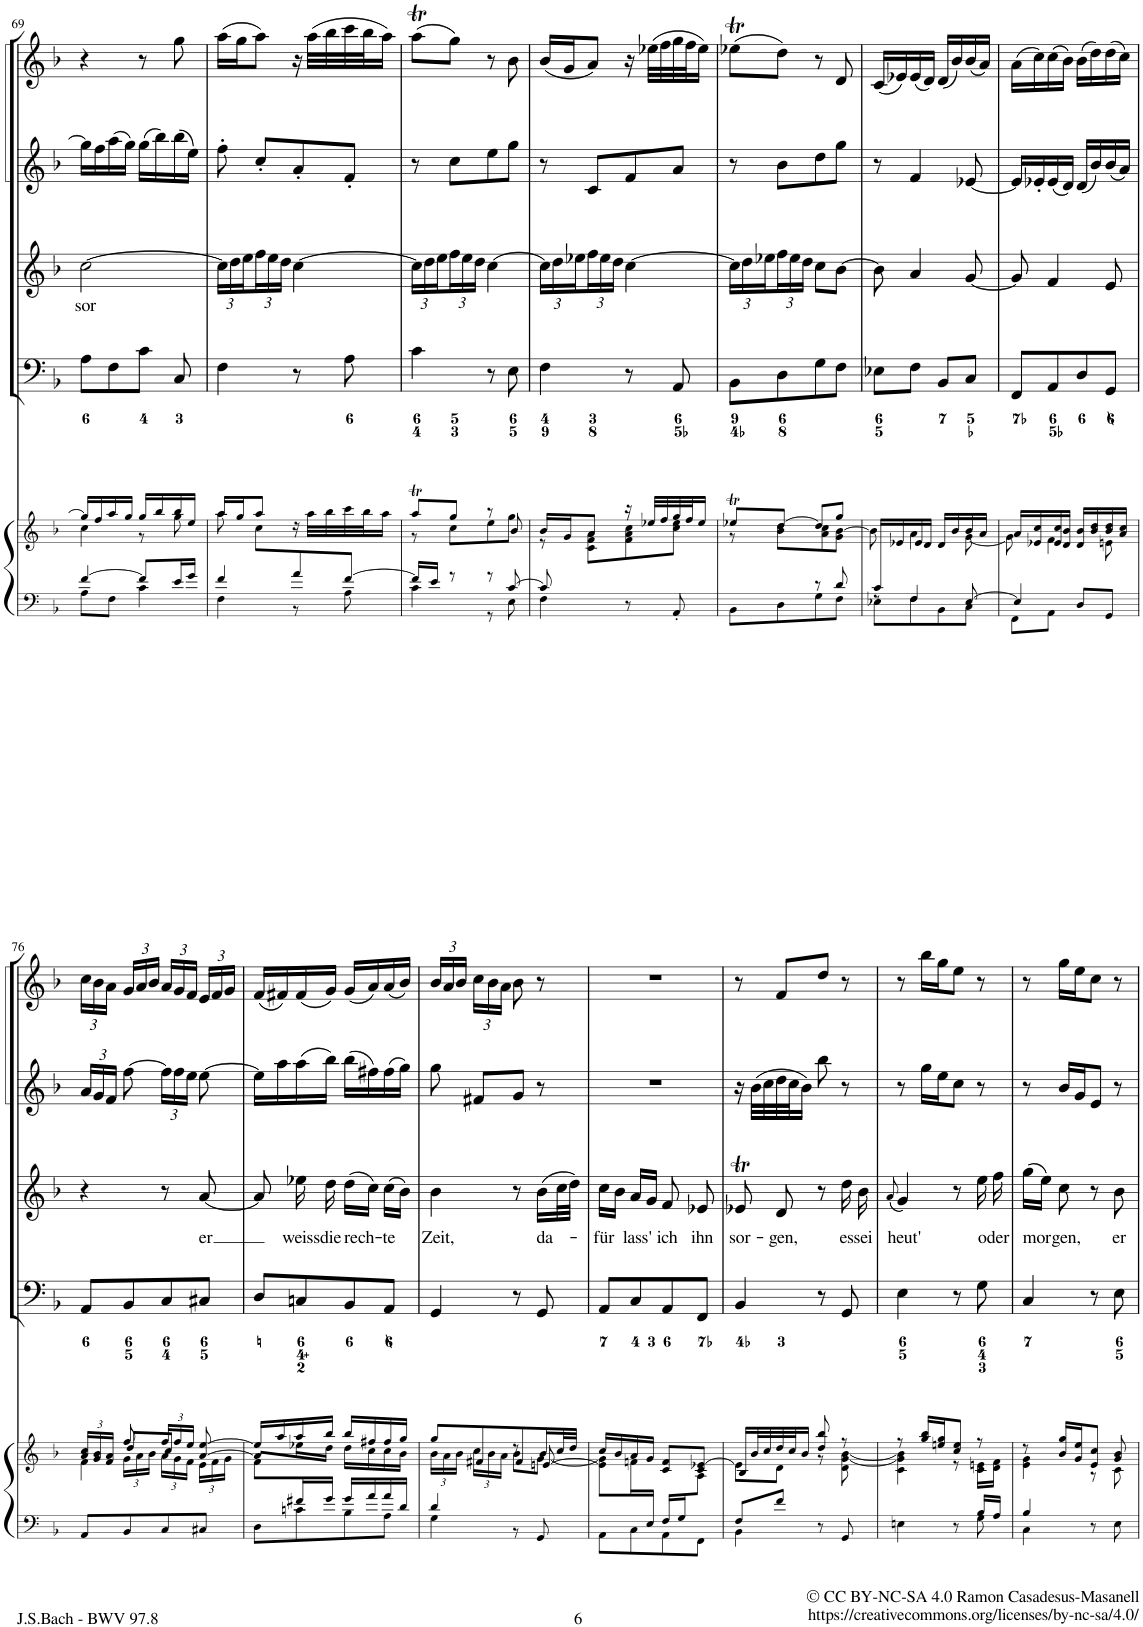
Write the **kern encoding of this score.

**kern	**kern	**kern	**kern	**text	**kern	**kern
*part5	*part5	*part4	*part3	*part3	*part2	*part1
*staff6	*staff5	*staff4	*staff3	*staff3	*staff2	*staff1
*I"Piano reduction	*	*I"Organo e Continuo	*I"Soprano	*	*I"Oboe II	*I"Oboe I
*I'Pno	*	*	*	*	*I'Ob	*I'Ob
!!LO:PB:g=z
*clefF4	*clefG2	*clefF4	*clefG2	*	*clefG2	*clefG2
*k[b-]	*k[b-]	*k[b-]	*k[b-]	*	*k[b-]	*k[b-]
*M2/4	*M2/4	*M2/4	*M2/4	*	*M2/4	*M2/4
=69	=69	=69	=69	=69	=69	=69
*^	*^	*	*	*	*	*
!	!	!	!	!	!	!LO:LY:b	!	!
[4f/	8A\L	16gg/LL]	4cc\	8A\L	[2cc\	sor	16gg\LL]	4r
.	.	16ff/	.	.	.	.	16ff\	.
.	8F\J	16aa/	.	8F\	.	.	(16aa\	.
.	.	16gg/JJ	.	.	.	.	16gg\JJ)	.
8f/L]	4c\	16gg/LL	8r	8c\J	.	.	(16gg\LL	8r
.	.	16bb-/	.	.	.	.	16bb-\)	.
16e/L	.	16bb-/	8gg\	8C/	.	.	(16bb-\	8gg\
16g/JJ	.	16ee/JJ	.	.	.	.	16ee\JJ)	.
=70	=70	=70	=70	=70	=70	=70	=70	=70
*	*^	*	*	*	*	*	*	*
*	*	*	*	*	*	*Xbrackettup	*	*	*
4ryy	4f/	4F\	16aa/LL	8aa\	4F\	24cc\LL]	.	8ff'\	(16aa\LL
.	.	.	.	.	.	24dd\	.	.	.
.	.	.	16gg/J	.	.	.	.	.	16gg\J
.	.	.	.	.	.	24ee\	.	.	.
.	.	.	8aa/J	8cc\L	.	24ff\	.	8cc'/L	8aa\J)
.	.	.	.	.	.	24ee\	.	.	.
.	.	.	.	.	.	24dd\JJ	.	.	.
8a/	4ryy	8r	16r	4ryy	8r	[4cc\	.	8a'/	16r
.	.	.	32aa\LLL	.	.	.	.	.	(32aa\LLL
.	.	.	32bb-\	.	.	.	.	.	32bb-\
[8f/J	.	8A\	32ccc\	.	8A\	.	.	8f'/J	32ccc\
.	.	.	32bb-\J	.	.	.	.	.	32bb-\J
.	.	.	16aa\JJ	.	.	.	.	.	16aa\JJ)
*	*v	*v	*	*	*	*	*	*	*
=71	=71	=71	=71	=71	=71	=71	=71	=71
16f/LL]	4c\	8aat/L	8r	4c\	24cc\LL]	.	8r	(8aat\L
.	.	.	.	.	24dd\	.	.	.
16e/JJ	.	.	.	.	.	.	.	.
.	.	.	.	.	24ee\	.	.	.
8r	.	8gg/J	8cc\L	.	24ff\	.	8cc\L	8gg\J)
.	.	.	.	.	24ee\	.	.	.
.	.	.	.	.	24dd\JJ	.	.	.
8r	8r	8r	8ee\	8r	[4cc\	.	8ee\	8r
[8c/	8E\	8b-/	8gg\J	8E\	.	.	8gg\J	8b-\
=72	=72	=72	=72	=72	=72	=72	=72	=72
8c/]	4F\	16b-/LL	8r	4F\	24cc\LL]	.	8r	(16b-/LL
.	.	.	.	.	24dd\	.	.	.
.	.	16g/J	.	.	.	.	.	16g/J
.	.	.	.	.	24ee-X\	.	.	.
8ryy	.	8a/J	8c\ 8f\ 8a\L	.	24ff\	.	8c/L	8a/J)
.	.	.	.	.	24ee-\	.	.	.
.	.	.	.	.	24dd\JJ	.	.	.
8r	8ryy	16r	8f\ 8a\ 8cc\	8r	[4cc\	.	8f/	16r
.	.	32ee-X/LLL	.	.	.	.	.	(32ee-X\LLL
.	.	32ff/	.	.	.	.	.	32ff\
8AA'</	8ryy	32gg/	8cc\ 8ee-\J	8AA/	.	.	8a/J	32gg\
.	.	32ff/J	.	.	.	.	.	32ff\J
.	.	16ee-/JJ	.	.	.	.	.	16ee-\JJ)
=73	=73	=73	=73	=73	=73	=73	=73	=73
4ryy	8BB-\L	8ee-XT/L	8r	8BB-\L	24cc\LL]	.	8r	(8ee-XT\L
.	.	.	.	.	24dd\	.	.	.
.	.	.	.	.	24ee-X\	.	.	.
.	8D\	[8dd/J	8b-\ 8dd\L	8D\	24ff\	.	8b-\L	8dd\J)
.	.	.	.	.	24ee-\	.	.	.
.	.	.	.	.	24dd\JJ	.	.	.
8r	8G\	8dd/L]	8a\ 8cc\	8G\	8cc\L	.	8dd\	8r
8d/	8F\J	8gg/J	8g\ [>8b-\J	8F\J	[8b-\J	.	8gg\J	8d/
=74	=74	=74	=74	=74	=74	=74	=74	=74
*	*^	*	*	*	*	*	*	*
16c/LL	8r	8E-X\L	16ryy	8b-\]	8E-X\L	8b-\]	.	8r	(16c/LL
4..ryy	.	.	16e-X/	.	.	.	.	.	16e-X/)
.	4F/	8F\	16e-/	4a\	8F\J	4a/	.	4f/	(16e-/
.	.	.	16d/JJ	.	.	.	.	.	16d/JJ)
.	.	8BB-\	16d/LL	.	8BB-/L	.	.	.	(16d/LL
.	.	.	16b-/	.	.	.	.	.	16b-/)
.	[8E-/	8C\J	16b-/	[8g\	8C/J	[8g/	.	[8e-X/	(16b-/
.	.	.	16a/JJ	.	.	.	.	.	16a/JJ)
*	*v	*v	*	*	*	*	*	*	*
=75	=75	=75	=75	=75	=75	=75	=75	=75
16E-/]	8FF\L	16a/LL	8g\]	8FF/L	8g/]	.	16e-/LL]	(16a\LL
8.ryy	.	16e-X/ 16cc/	.	.	.	.	16e-X'/	16cc\)
.	8AA\J	16e-/ 16cc/	4f\	8AA/	4f/	.	(16e-/	(16cc\
.	.	16d/ 16b-/JJ	.	.	.	.	16d/JJ)	16b-\JJ)
8D/L	4ryy	16d/ 16b-/LL	.	8D/	.	.	(16d/LL	(16b-\LL
.	.	16b-/ 16dd/	.	.	.	.	16b-/)	16dd\)
8GG/J	.	16b-/ 16dd/	8en\	8GG/J	8e/	.	(16b-/	(16dd\
.	.	16a/ 16cc/JJ	.	.	.	.	16a/JJ)	16cc\JJ)
*v	*v	*	*	*	*	*	*	*
*	*v	*v	*	*	*	*	*
!!LO:LB:g=z
=76	=76	=76	=76	=76	=76	=76
*	*Xbrackettup	*	*	*	*Xbrackettup	*Xbrackettup
*	*^	*	*	*	*	*
*	*	*^	*	*	*	*	*
8AA/L	24a/ 24cc/LL	8f\	8ryy	8AA/L	4r	.	24a/LL	24cc\LL
.	24g/ 24b-/	.	.	.	.	.	24g/	24b-\
.	24f/ 24a/JJ	.	.	.	.	.	24f/JJ	24a\JJ
8BB-/	8ff/	24g\LL	8dd/L	8BB-/	.	.	[8ff\	24g/LL
.	.	24a\	.	.	.	.	.	24a/
.	.	24b-\JJ	.	.	.	.	.	24b-/JJ
8C/	24ff/LL	24a\LL	8cc/J	8C/	8r	.	24ff\LL]	24a/LL
.	24ff/	24g\	.	.	.	.	24ff\	24g/
.	24ee/JJ	24f\JJ	.	.	.	.	24ee\JJ	24f/JJ
!	!	!	!	!	!	!LO:LY:b	!	!
8C#X/J	[8a/ [8ee/	24e\LL	8ryy	8C#X/J	[8a/	er	[8ee\	24e/LL
.	.	24f\	.	.	.	.	.	24f/
.	.	24g\JJ	.	.	.	.	.	24g/JJ
=77	=77	=77	=77	=77	=77	=77	=77	=77
*^	*	*	*	*	*	*	*	*
8ryy	8D\L	16ee/LL]	8a/L]	8f\L	8D/L	8a/]	.	16ee\LL]	(16f/LL
.	.	16aa/	.	.	.	.	.	16aa\	16f#X/)
!	!	!	!	!	!	!	!LO:LY:b	!	!
16f#X/L	8cn\	16aa/	16ee-X\L	4.ryy	8Cn/	16ee-X\	weiss	(16aa\	(16f#/
!	!	!	!	!	!	!	!LO:LY:b	!	!
16g/JJ	.	16bb-/JJ	16dd\JJ	.	.	16dd\	die	16bb-\JJ)	16g/JJ)
!	!	!	!	!	!	!	!LO:LY:b	!	!
16g/LL	8B-\	16bb-/LL	16dd\LL	.	8BB-/	(16dd\LL	rech-	(16bb-\LL	(16g/LL
16a/	.	16ff#X/	16cc\	.	.	16cc\JJ)	.	16ff#X\)	16a/)
!	!	!	!	!	!	!	!LO:LY:b	!	!
16a/	8A\J	16ff#/	16cc\	.	8AA/J	(16cc\LL	-te	(16ff#\	(16a/
16d/JJ	.	16gg/JJ	16b-\JJ	.	.	16b-\JJ)	.	16gg\JJ)	16b-/JJ)
=78	=78	=78	=78	=78	=78	=78	=78	=78	=78
!	!	!	!	!	!	!	!LO:LY:b	!	!
4d/	4G\	8gg/L	24b-\LL	4.ryy	4GG/	4b-\	Zeit,	8gg\	24b-/LL
.	.	.	24a\	.	.	.	.	.	24a/
.	.	.	24b-\JJ	.	.	.	.	.	24b-/JJ
.	.	8f#X/	24cc\LL	.	.	.	.	8f#X/L	24cc\LL
.	.	.	24b-\	.	.	.	.	.	24b-\
.	.	.	24a\JJ	.	.	.	.	.	24a\JJ
8r	8r	8f#/	8b-\L	.	8r	8r	.	8g/J	8b-\
!	!	!	!	!	!	!	!LO:LY:b	!	!
8ryy	8GG/	16b-/L	[8g\J	[8en/	8GG/	(16b-\LL	da-	8r	8r
.	.	32cc/L	.	.	.	32cc\L	.	.	.
.	.	32dd/JJJ	.	.	.	32dd\JJJ)	.	.	.
*	*	*	*v	*v	*	*	*	*	*
=79	=79	=79	=79	=79	=79	=79	=79	=79
!	!	!	!	!	!	!LO:LY:b	!	!
8.ryy	8AA\L	16cc/LL	8e\] 8g\]L	8AA/L	16cc\LL	-für	2r	2r
.	.	16b-/	.	.	16b-\JJ	.	.	.
!	!	!	!	!	!	!LO:LY:b	!	!
.	8C\	16a/	16fn\L	8C/	16a/LL	lass'	.	.
16E/JJ	.	16g/JJ	8.ryy	.	16g/JJ	.	.	.
!	!	!	!	!	!	!LO:LY:b	!	!
16F/LL	8AA\	8c/ 8f/L	.	8AA/	8f/	ich	.	.
16G/J	.	.	.	.	.	.	.	.
!	!	!	!	!	!	!LO:LY:b	!	!
8ryy	8FF\J	8c/ [8e-X/J	8A\J	8FF/J	8e-X/	ihn	.	.
=80	=80	=80	=80	=80	=80	=80	=80	=80
!	!	!	!	!	!	!LO:LY:b	!	!
8F/L	4BB-\	16B-/LL	8e-\L]	4BB-/	8e-XT/	sor-	16r	8r
.	.	32b-/L	.	.	.	.	(32b-\LLL	.
.	.	32cc/	.	.	.	.	32cc\	.
!	!	!	!	!	!	!LO:LY:b	!	!
8f/J	.	32dd/	8d\J	.	8d/	-gen,	32dd\	8f/L
.	.	32cc/J	.	.	.	.	32cc\J	.
.	.	16b-/JJ	.	.	.	.	16b-\JJ)	.
8r	8ryy	8dd/ 8bb-/	8r	8r	8r	.	8bb-\	8dd/J
!	!	!	!	!	!	!LO:LY:b	!	!
8GG/	8ryy	8r	8d\ [8g\ [8b-\	8GG/	16dd\	es	8r	8r
!	!	!	!	!	!	!LO:LY:b	!	!
.	.	.	.	.	16b-\	sei	.	.
=81	=81	=81	=81	=81	=81	=81	=81	=81
.	.	.	.	.	(8qa/	.	.	.
!	!	!	!	!	!	!LO:LY:b	!	!
4ryy	4En\	8r	4c\ 4g\] 4b-\]	4E\	4g/)	heut'	8r	8r
.	.	16gg/ 16bb-/LL	.	.	.	.	16gg\LL	16bb-\LL
.	.	16een/ 16gg/J	.	.	.	.	16ee\J	16gg\J
8r	8ryy	8cc/ 8ee/J	8r	8r	8r	.	8cc\J	8ee\J
!	!	!	!	!	!	!LO:LY:b	!	!
16B-/LL	8G\	8r	16c\ 16en\LL	8G\	16ee\	o-	8r	8r
!	!	!	!	!	!	!LO:LY:b	!	!
16A/JJ	.	.	16d\ 16f\JJ	.	16ff\	-der	.	.
=82	=82	=82	=82	=82	=82	=82	=82	=82
!	!	!	!	!	!	!LO:LY:b	!	!
4B-/	4C\	8r	4e\ 4g\	4C/	(16gg\LL	mor-	8r	8r
.	.	.	.	.	16ee\JJ)	.	.	.
!	!	!	!	!	!	!LO:LY:b	!	!
.	.	16b-/ 16gg/LL	.	.	8cc\	-gen,	16b-/LL	16gg\LL
.	.	16g/ 16ee/J	.	.	.	.	16g/J	16ee\J
8r	8ryy	8e/ 8cc/J	8r	8r	8r	.	8e/J	8cc\J
!	!	!	!	!	!	!LO:LY:b	!	!
8ryy	8E\	8g/ 8b-/	8c\	8E\	8b-\	er	8r	8r
*v	*v	*	*	*	*	*	*	*
*	*v	*v	*	*	*	*	*
=	=	=	=	=	=	=
*-	*-	*-	*-	*-	*-	*-
